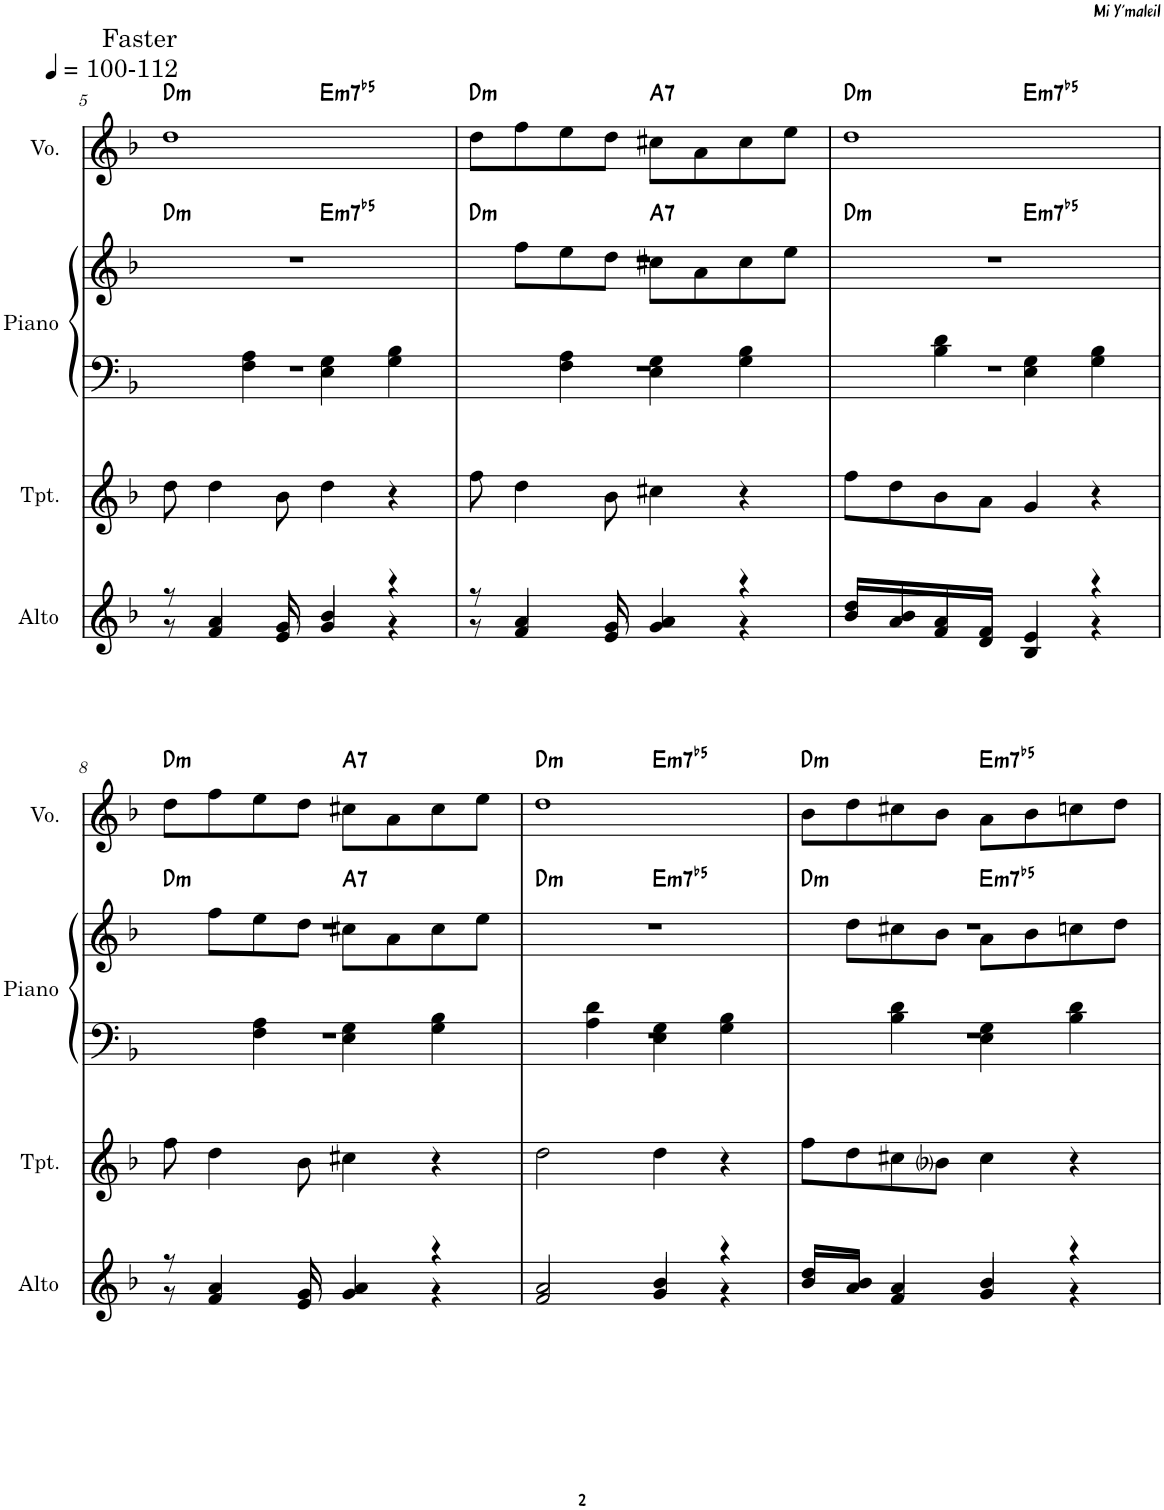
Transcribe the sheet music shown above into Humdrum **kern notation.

**kern	**kern	**kern	**kern	**harte	**kern	**harte
*part4	*part3	*part2	*part2	*part2	*part1	*part1
*staff5	*staff4	*staff3	*staff2	*	*staff1	*
*I"Alto Sax	*I"Trumpet	*I"Piano	*	*	*I"Voice	*
*I'Alto	*I'Tpt.	*I'Piano	*	*	*I'Vo.	*
!!LO:PB:g=z
*clefG2	*clefG2	*clefF4	*clefG2	*	*clefG2	*
*ITrd5c9	*ITrd1c2	*	*	*	*	*
*k[b-]	*k[b-]	*k[b-]	*k[b-]	*	*k[b-]	*
*M4/4	*M4/4	*M4/4	*M4/4	*	*M4/4	*
*MM100	*MM100	*MM100	*MM100	*	*MM100	*
=5	=5	=5	=5	=5	=5	=5
*^	*	*	*	*	*	*
!	!	!	!	!	!	!LO:TX:a:t=Faster	!
!	!	!	!	!	!LO:H:kt=m	!LO:TX:a:t=-112	!LO:H:kt=m
*	*	*	*	*^	*	*^	*
8r	8r	8dd\	1r	1r	2ryy	D:min	1dd	2ryy	D:min
4a/	4f/	4dd\	.	.	.	.	.	.	.
8g/	8e/	8b-\	.	.	.	.	.	.	.
!	!	!	!	!	!	!LO:H:kt=m7b5	!	!	!LO:H:kt=m7b5
4b-/	4g/	4dd\	.	.	1ryy	E:hdim7	.	1ryy	E:hdim7
4r	4r	4r	.	.	.	.	.	.	.
2.ryy	2.ryy	2.ryy	4F\ 4A\	2.ryy	.	.	2.ryy	.	.
.	.	.	4E\ 4G\	.	.	.	.	.	.
.	.	.	4G\ 4B-\	.	4ryy	.	.	4ryy	.
=6	=6	=6	=6	=6	=6	=6	=6	=6	=6
!	!	!	!	!	!	!LO:H:kt=m	!	!	!LO:H:kt=m
*	*	*	*	*	*	*	*v	*v	*
8r	8r	8ff\	1r	1r	2ryy	D:min	8dd\L	D:min
4a/	4f/	4dd\	.	.	.	.	8ff\	.
.	.	.	.	.	.	.	8ee\	.
8g/	8e/	8b-\	.	.	.	.	8dd\J	.
!	!	!	!	!	!	!LO:H:kt=7	!	!LO:H:kt=7
4a/	4g/	4cc#X\	.	.	1ryy	A:7	8cc#X\L	A:7
.	.	.	.	.	.	.	8a\	.
4r	4r	4r	.	.	.	.	8cc#\	.
.	.	.	.	.	.	.	8ee\J	.
2..ryy	2..ryy	2..ryy	4F\ 4A\	8ff\L	.	.	2..ryy	.
.	.	.	.	8ee\	.	.	.	.
.	.	.	4E\ 4G\	8dd\J	.	.	.	.
.	.	.	.	8cc#X\L	.	.	.	.
.	.	.	4G\ 4B-\	8a\	4.ryy	.	.	.
.	.	.	.	8cc#\	.	.	.	.
.	.	.	8ryy	8ee\J	.	.	.	.
=7	=7	=7	=7	=7	=7	=7	=7	=7
!	!	!	!	!	!	!LO:H:kt=m	!	!LO:H:kt=m
*	*	*	*	*	*	*	*^	*
8dd/L	8b-/L	8ff\L	1r	1r	2ryy	D:min	1dd	2ryy	D:min
8b-/	8a/	8dd\	.	.	.	.	.	.	.
8a/	8f/	8b-\	.	.	.	.	.	.	.
8f/J	8d/J	8a\J	.	.	.	.	.	.	.
!	!	!	!	!	!	!LO:H:kt=m7b5	!	!	!LO:H:kt=m7b5
4e/	4B-/	4g/	.	.	1ryy	E:hdim7	.	1ryy	E:hdim7
4r	4r	4r	.	.	.	.	.	.	.
2.ryy	2.ryy	2.ryy	4B-\ 4d\	2.ryy	.	.	2.ryy	.	.
.	.	.	4E\ 4G\	.	.	.	.	.	.
.	.	.	4G\ 4B-\	.	4ryy	.	.	4ryy	.
!!LO:LB:g=z
=8	=8	=8	=8	=8	=8	=8	=8	=8	=8
!	!	!	!	!	!	!LO:H:kt=m	!	!	!LO:H:kt=m
*	*	*	*	*	*	*	*v	*v	*
8r	8r	8ff\	1r	1r	2ryy	D:min	8dd\L	D:min
4a/	4f/	4dd\	.	.	.	.	8ff\	.
.	.	.	.	.	.	.	8ee\	.
8g/	8e/	8b-\	.	.	.	.	8dd\J	.
!	!	!	!	!	!	!LO:H:kt=7	!	!LO:H:kt=7
4a/	4g/	4cc#X\	.	.	1ryy	A:7	8cc#X\L	A:7
.	.	.	.	.	.	.	8a\	.
4r	4r	4r	.	.	.	.	8cc#\	.
.	.	.	.	.	.	.	8ee\J	.
2..ryy	2..ryy	2..ryy	4F\ 4A\	8ff\L	.	.	2..ryy	.
.	.	.	.	8ee\	.	.	.	.
.	.	.	4E\ 4G\	8dd\J	.	.	.	.
.	.	.	.	8cc#X\L	.	.	.	.
.	.	.	4G\ 4B-\	8a\	4.ryy	.	.	.
.	.	.	.	8cc#\	.	.	.	.
.	.	.	8ryy	8ee\J	.	.	.	.
=9	=9	=9	=9	=9	=9	=9	=9	=9
!	!	!	!	!	!	!LO:H:kt=m	!	!LO:H:kt=m
*	*	*	*	*	*	*	*^	*
2a/	2f/	2dd\	1r	1r	2ryy	D:min	1dd	2ryy	D:min
!	!	!	!	!	!	!LO:H:kt=m7b5	!	!	!LO:H:kt=m7b5
4b-/	4g/	4dd\	.	.	1ryy	E:hdim7	.	1ryy	E:hdim7
4r	4r	4r	.	.	.	.	.	.	.
2.ryy	2.ryy	2.ryy	4A\ 4d\	2.ryy	.	.	2.ryy	.	.
.	.	.	4E\ 4G\	.	.	.	.	.	.
.	.	.	4G\ 4B-\	.	4ryy	.	.	4ryy	.
=10	=10	=10	=10	=10	=10	=10	=10	=10	=10
!	!	!	!	!	!	!LO:H:kt=m	!	!	!LO:H:kt=m
*	*	*	*	*	*	*	*v	*v	*
8dd/L	8b-/L	8ff\L	1r	1r	2ryy	D:min	8b-\L	D:min
8b-/J	8a/J	8dd\	.	.	.	.	8dd\	.
4a/	4f/	8cc#X\	.	.	.	.	8cc#X\	.
.	.	8b-i\J	.	.	.	.	8b-\J	.
!	!	!	!	!	!	!LO:H:kt=m7b5	!	!LO:H:kt=m7b5
4b-/	4g/	4cc#\	.	.	1ryy	E:hdim7	8a\L	E:hdim7
.	.	.	.	.	.	.	8b-\	.
4r	4r	4r	.	.	.	.	8ccn\	.
.	.	.	.	.	.	.	8dd\J	.
2..ryy	2..ryy	2..ryy	4B-\ 4d\	8dd\L	.	.	2..ryy	.
.	.	.	.	8cc#X\	.	.	.	.
.	.	.	4E\ 4G\	8b-\J	.	.	.	.
.	.	.	.	8a\L	.	.	.	.
.	.	.	4B-\ 4d\	8b-\	4.ryy	.	.	.
.	.	.	.	8ccn\	.	.	.	.
.	.	.	8ryy	8dd\J	.	.	.	.
*v	*v	*	*	*v	*v	*	*	*
=	=	=	=	=	=	=
*-	*-	*-	*-	*-	*-	*-
